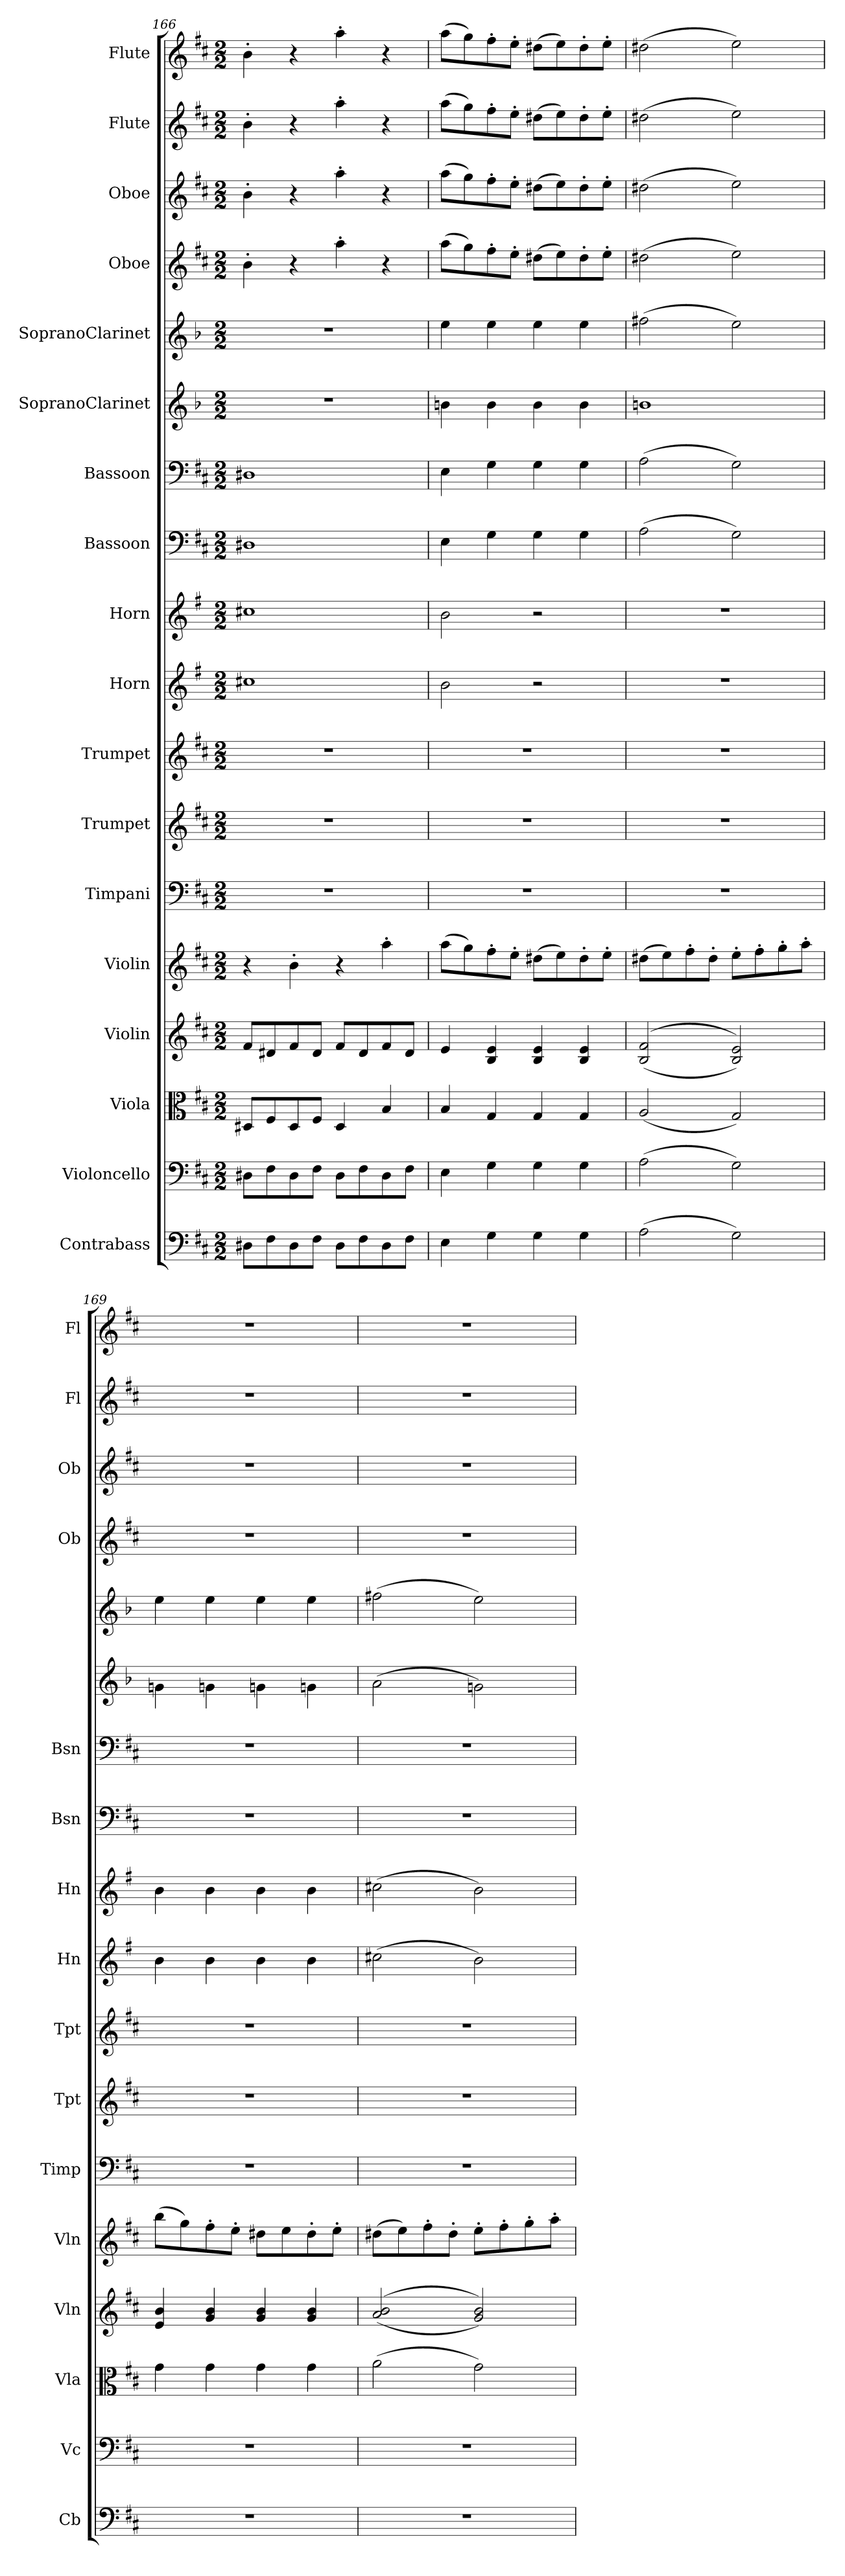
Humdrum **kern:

**kern	**kern	**kern	**kern	**kern	**kern	**kern	**kern	**kern	**kern	**kern	**kern	**kern	**kern	**kern	**kern	**kern	**kern
*part18	*part17	*part16	*part15	*part14	*part13	*part12	*part11	*part10	*part9	*part8	*part7	*part6	*part5	*part4	*part3	*part2	*part1
*staff18	*staff17	*staff16	*staff15	*staff14	*staff13	*staff12	*staff11	*staff10	*staff9	*staff8	*staff7	*staff6	*staff5	*staff4	*staff3	*staff2	*staff1
*I"Contrabass	*I"Violoncello	*I"Viola	*I"Violin	*I"Violin	*I"Timpani	*I"Trumpet	*I"Trumpet	*I"Horn	*I"Horn	*I"Bassoon	*I"Bassoon	*I"SopranoClarinet	*I"SopranoClarinet	*I"Oboe	*I"Oboe	*I"Flute	*I"Flute
*I'Cb	*I'Vc	*I'Vla	*I'Vln	*I'Vln	*I'Timp	*I'Tpt	*I'Tpt	*I'Hn	*I'Hn	*I'Bsn	*I'Bsn	*	*	*I'Ob	*I'Ob	*I'Fl	*I'Fl
*clefF4	*clefF4	*clefC3	*clefG2	*clefG2	*clefF4	*clefG2	*clefG2	*clefG2	*clefG2	*clefF4	*clefF4	*clefG2	*clefG2	*clefG2	*clefG2	*clefG2	*clefG2
*ITrd7c12	*	*	*	*	*	*ITrd1c2	*ITrd1c2	*ITrd4c7	*ITrd4c7	*	*	*	*	*	*	*	*
*k[f#c#]	*k[f#c#]	*k[f#c#]	*k[f#c#]	*k[f#c#]	*k[f#c#]	*k[]	*k[]	*k[]	*k[]	*k[f#c#]	*k[f#c#]	*k[b-]	*k[b-]	*k[f#c#]	*k[f#c#]	*k[f#c#]	*k[f#c#]
*D:	*D:	*D:	*D:	*D:	*D:	*	*	*	*	*D:	*D:	*	*	*D:	*D:	*D:	*D:
*M2/2	*M2/2	*M2/2	*M2/2	*M2/2	*M2/2	*M2/2	*M2/2	*M2/2	*M2/2	*M2/2	*M2/2	*M2/2	*M2/2	*M2/2	*M2/2	*M2/2	*M2/2
=166	=166	=166	=166	=166	=166	=166	=166	=166	=166	=166	=166	=166	=166	=166	=166	=166	=166
8DD#X\L	8D#X\L	8D#X/L	8f#/L	4r	1r	1r	1r	1f#X	1f#X	1D#X	1D#X	1r	1r	4b'\	4b'\	4b'\	4b'\
8FF#\	8F#\	8F#/	8d#X/	.	.	.	.	.	.	.	.	.	.	.	.	.	.
8DD#\	8D#\	8D#/	8f#/	4b'\	.	.	.	.	.	.	.	.	.	4r	4r	4r	4r
8FF#\J	8F#\J	8F#/J	8d#/J	.	.	.	.	.	.	.	.	.	.	.	.	.	.
8DD#\L	8D#\L	4D#/	8f#/L	4r	.	.	.	.	.	.	.	.	.	4aa'\	4aa'\	4aa'\	4aa'\
8FF#\	8F#\	.	8d#/	.	.	.	.	.	.	.	.	.	.	.	.	.	.
8DD#\	8D#\	4B/	8f#/	4aa'\	.	.	.	.	.	.	.	.	.	4r	4r	4r	4r
8FF#\J	8F#\J	.	8d#/J	.	.	.	.	.	.	.	.	.	.	.	.	.	.
=167	=167	=167	=167	=167	=167	=167	=167	=167	=167	=167	=167	=167	=167	=167	=167	=167	=167
4EE\	4E\	4B/	4e/	(>8aa\L	1r	1r	1r	2e\	2e\	4E\	4E\	4bn\	4ee\	(>8aa\L	(>8aa\L	(>8aa\L	(>8aa\L
.	.	.	.	8gg\)	.	.	.	.	.	.	.	.	.	8gg\)	8gg\)	8gg\)	8gg\)
4GG\	4G\	4G/	4B/ 4e/	8ff#'\	.	.	.	.	.	4G\	4G\	4b\	4ee\	8ff#'\	8ff#'\	8ff#'\	8ff#'\
.	.	.	.	8ee'\J	.	.	.	.	.	.	.	.	.	8ee'\J	8ee'\J	8ee'\J	8ee'\J
4GG\	4G\	4G/	4B/ 4e/	(>8dd#X\L	.	.	.	2r	2r	4G\	4G\	4b\	4ee\	(>8dd#X\L	(>8dd#X\L	(>8dd#X\L	(>8dd#X\L
.	.	.	.	8ee\)	.	.	.	.	.	.	.	.	.	8ee\)	8ee\)	8ee\)	8ee\)
4GG\	4G\	4G/	4B/ 4e/	8dd#'\	.	.	.	.	.	4G\	4G\	4b\	4ee\	8dd#'\	8dd#'\	8dd#'\	8dd#'\
.	.	.	.	8ee'\J	.	.	.	.	.	.	.	.	.	8ee'\J	8ee'\J	8ee'\J	8ee'\J
=168	=168	=168	=168	=168	=168	=168	=168	=168	=168	=168	=168	=168	=168	=168	=168	=168	=168
(>2AA\	(>2A\	(<2A/	(<(<2B/ 2f#/	(>8dd#X\L	1r	1r	1r	1r	1r	(>2A\	(>2A\	1bn	(>2ff#X\	(>2dd#X\	(>2dd#X\	(>2dd#X\	(>2dd#X\
.	.	.	.	8ee\)	.	.	.	.	.	.	.	.	.	.	.	.	.
.	.	.	.	8ff#'\	.	.	.	.	.	.	.	.	.	.	.	.	.
.	.	.	.	8dd#'\J	.	.	.	.	.	.	.	.	.	.	.	.	.
2GG\)	2G\)	2G/)	2B/ 2e/))	8ee'\L	.	.	.	.	.	2G\)	2G\)	.	2ee\)	2ee\)	2ee\)	2ee\)	2ee\)
.	.	.	.	8ff#'\	.	.	.	.	.	.	.	.	.	.	.	.	.
.	.	.	.	8gg'\	.	.	.	.	.	.	.	.	.	.	.	.	.
.	.	.	.	8aa'\J	.	.	.	.	.	.	.	.	.	.	.	.	.
=169	=169	=169	=169	=169	=169	=169	=169	=169	=169	=169	=169	=169	=169	=169	=169	=169	=169
1r	1r	4g\	4e/ 4b/	(>8bb\L	1r	1r	1r	4e\	4e\	1r	1r	4gn\	4ee\	1r	1r	1r	1r
.	.	.	.	8gg\)	.	.	.	.	.	.	.	.	.	.	.	.	.
.	.	4g\	4g/ 4b/	8ff#'\	.	.	.	4e\	4e\	.	.	4gn\	4ee\	.	.	.	.
.	.	.	.	8ee'\J	.	.	.	.	.	.	.	.	.	.	.	.	.
.	.	4g\	4g/ 4b/	8dd#X\L	.	.	.	4e\	4e\	.	.	4gn\	4ee\	.	.	.	.
.	.	.	.	8ee\	.	.	.	.	.	.	.	.	.	.	.	.	.
.	.	4g\	4g/ 4b/	8dd#'\	.	.	.	4e\	4e\	.	.	4gn\	4ee\	.	.	.	.
.	.	.	.	8ee'\J	.	.	.	.	.	.	.	.	.	.	.	.	.
=170	=170	=170	=170	=170	=170	=170	=170	=170	=170	=170	=170	=170	=170	=170	=170	=170	=170
1r	1r	(>2a\	(<(<2a/ 2b/	(>8dd#X\L	1r	1r	1r	(>2f#X\	(>2f#X\	1r	1r	(>2a\	(>2ff#X\	1r	1r	1r	1r
.	.	.	.	8ee\)	.	.	.	.	.	.	.	.	.	.	.	.	.
.	.	.	.	8ff#'\	.	.	.	.	.	.	.	.	.	.	.	.	.
.	.	.	.	8dd#'\J	.	.	.	.	.	.	.	.	.	.	.	.	.
.	.	2g\)	2g/ 2b/))	8ee'\L	.	.	.	2e\)	2e\)	.	.	2gn\)	2ee\)	.	.	.	.
.	.	.	.	8ff#'\	.	.	.	.	.	.	.	.	.	.	.	.	.
.	.	.	.	8gg'\	.	.	.	.	.	.	.	.	.	.	.	.	.
.	.	.	.	8aa'\J	.	.	.	.	.	.	.	.	.	.	.	.	.
=	=	=	=	=	=	=	=	=	=	=	=	=	=	=	=	=	=
*-	*-	*-	*-	*-	*-	*-	*-	*-	*-	*-	*-	*-	*-	*-	*-	*-	*-
